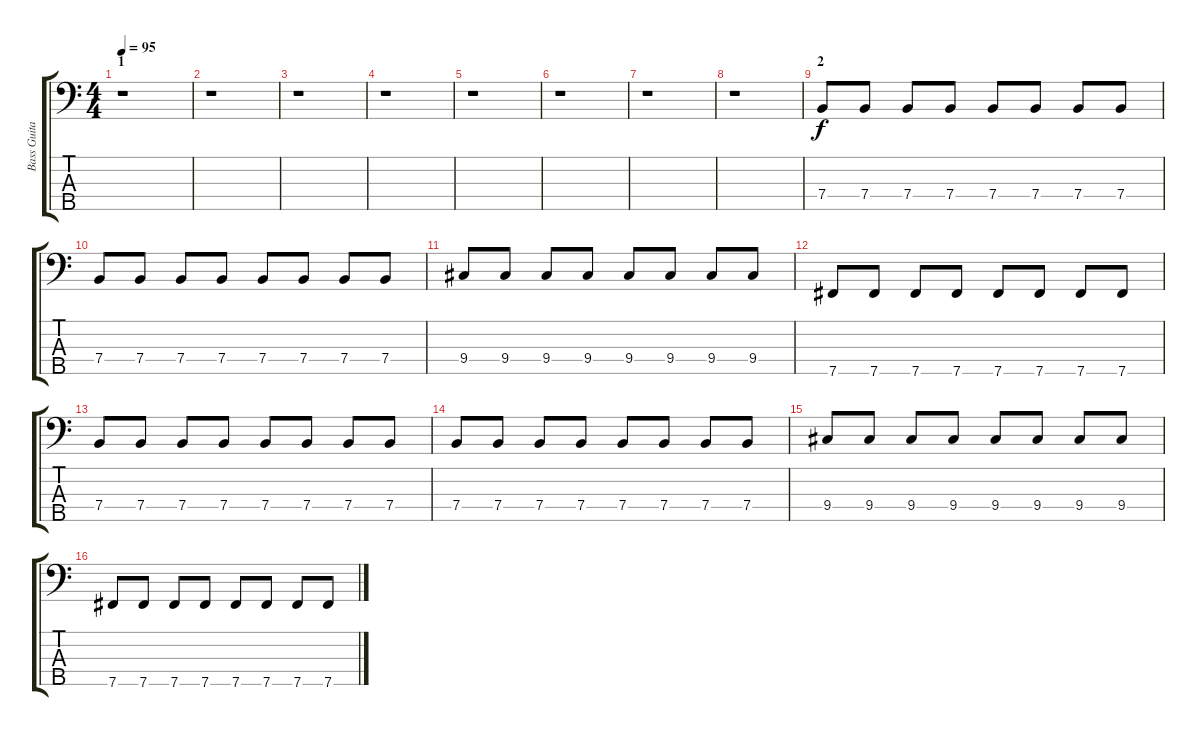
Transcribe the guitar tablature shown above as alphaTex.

\track ("Bass Guitar" "Bass Guita") {instrument electricbassfinger}
\staff {score tabs}
\tuning (G2 D2 A1 E1 B0) {hide}
\ts (4 4)
\section ("" "1")
\tempo 95
\clef f4
\ks c
r.1{dy f instrument electricbassfinger} |
r.1 |
r.1 |
r.1 |
r.1 |
r.1 |
r.1 |
r.1 |
\section ("" "2")
7.4.8 7.4.8 7.4.8 7.4.8 7.4.8 7.4.8 7.4.8 7.4.8 |
7.4.8 7.4.8 7.4.8 7.4.8 7.4.8 7.4.8 7.4.8 7.4.8 |
9.4.8 9.4.8 9.4.8 9.4.8 9.4.8 9.4.8 9.4.8 9.4.8 |
7.5.8 7.5.8 7.5.8 7.5.8 7.5.8 7.5.8 7.5.8 7.5.8 |
7.4.8 7.4.8 7.4.8 7.4.8 7.4.8 7.4.8 7.4.8 7.4.8 |
7.4.8 7.4.8 7.4.8 7.4.8 7.4.8 7.4.8 7.4.8 7.4.8 |
9.4.8 9.4.8 9.4.8 9.4.8 9.4.8 9.4.8 9.4.8 9.4.8 |
7.5.8 7.5.8 7.5.8 7.5.8 7.5.8 7.5.8 7.5.8 7.5.8
